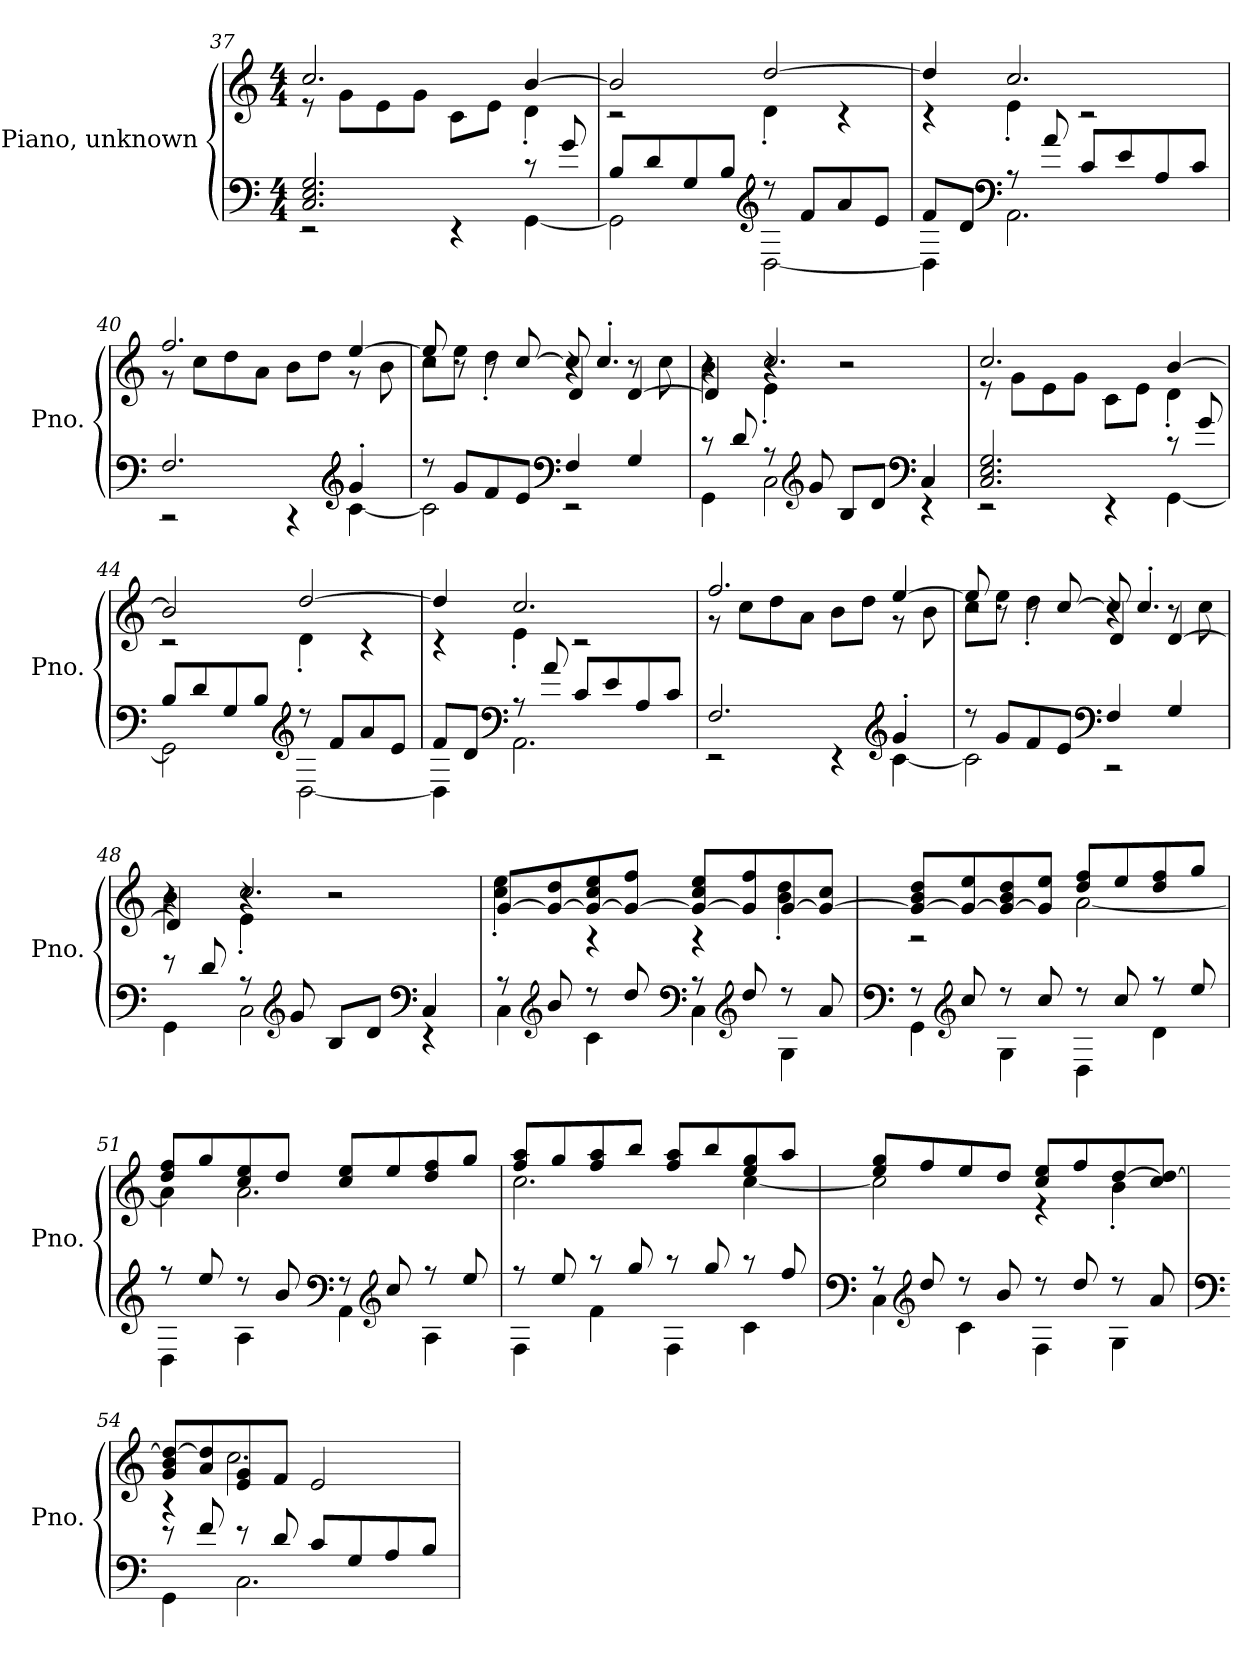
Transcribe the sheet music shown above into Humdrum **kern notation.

**kern	**kern
*part1	*part1
*staff2	*staff1
*I"Piano, unknown	*
*I'Pno.	*
*clefF4	*clefG2
*k[]	*k[]
*M4/4	*M4/4
=37	=37
*^	*^
2.C/ 2.E/ 2.G/	2r	2.cc/	8r
.	.	.	8g\L
.	.	.	8e\
.	.	.	8g\J
.	4r	.	8c\L
.	.	.	8e\J
8r	[4GG\	[4b/	4d'\
8g/	.	.	.
=38	=38	=38	=38
8B/L	2GG\]	2b/]	2r
8d/	.	.	.
8G/	.	.	.
8B/J	.	.	.
*clefG2	*	*	*
8r	[2D\	[2dd/	4d'\
8f/L	.	.	.
8a/	.	.	4r
8e/J	.	.	.
=39	=39	=39	=39
8f/L	4D\]	4dd/]	4r
8d/J	.	.	.
*clefF4	*	*	*
8r	2.AA\	2.cc/	4e'\
8a/	.	.	.
8c/L	.	.	2r
8e/	.	.	.
8A/	.	.	.
8c/J	.	.	.
!!LO:LB:g=z	!!
=40	=40	=40	=40
2.F/	2r	2.ff/	8r
.	.	.	8cc\L
.	.	.	8dd\
.	.	.	8a\J
.	4r	.	8b\L
.	.	.	8dd\J
*clefG2	*	*	*
4g'/	[4c\	[4ee/	8r
.	.	.	8b\
=41	=41	=41	=41
*	*	*	*^
8r	2c\]	8ee/]	8cc\L	2r
8g/L	.	8r	8ee\J	.
8f/	.	8r	4dd'\	.
8e/J	.	[8cc/	.	.
*clefF4	*	*	*	*
4F/	2r	8cc/]	4r	4d/
.	.	4.cc'/	.	.
4G/	.	.	8r	[4d/
.	.	.	8cc\	.
=42	=42	=42	=42	=42
8r	4GG\	4r	4b\	4d/]
8d/	.	.	.	.
8r	2C\	2.cc/	4e'\	4r
*clefG2	*	*	*	*
8g/	.	.	.	.
8B/L	.	.	2r	2r
8d/J	.	.	.	.
*clefF4	*	*	*	*
4C/	4r	.	.	.
*	*	*	*v	*v
=43	=43	=43	=43
2.C/ 2.E/ 2.G/	2r	2.cc/	8r
.	.	.	8g\L
.	.	.	8e\
.	.	.	8g\J
.	4r	.	8c\L
.	.	.	8e\J
8r	[4GG\	[4b/	4d'\
8g/	.	.	.
!!LO:LB:g=z	!!
=44	=44	=44	=44
8B/L	2GG\]	2b/]	2r
8d/	.	.	.
8G/	.	.	.
8B/J	.	.	.
*clefG2	*	*	*
8r	[2D\	[2dd/	4d'\
8f/L	.	.	.
8a/	.	.	4r
8e/J	.	.	.
=45	=45	=45	=45
8f/L	4D\]	4dd/]	4r
8d/J	.	.	.
*clefF4	*	*	*
8r	2.AA\	2.cc/	4e'\
8a/	.	.	.
8c/L	.	.	2r
8e/	.	.	.
8A/	.	.	.
8c/J	.	.	.
=46	=46	=46	=46
2.F/	2r	2.ff/	8r
.	.	.	8cc\L
.	.	.	8dd\
.	.	.	8a\J
.	4r	.	8b\L
.	.	.	8dd\J
*clefG2	*	*	*
4g'/	[4c\	[4ee/	8r
.	.	.	8b\
=47	=47	=47	=47
*	*	*	*^
8r	2c\]	8ee/]	8cc\L	2r
8g/L	.	8r	8ee\J	.
8f/	.	8r	4dd'\	.
8e/J	.	[8cc/	.	.
*clefF4	*	*	*	*
4F/	2r	8cc/]	4r	4d/
.	.	4.cc'/	.	.
4G/	.	.	8r	[4d/
.	.	.	8cc\	.
!!LO:LB:g=z	!!	!!
=48	=48	=48	=48	=48
8r	4GG\	4r	4b\	4d/]
8d/	.	.	.	.
8r	2C\	2.cc/	4e'\	4r
*clefG2	*	*	*	*
8g/	.	.	.	.
8B/L	.	.	2r	2r
8d/J	.	.	.	.
*clefF4	*	*	*	*
4C/	4r	.	.	.
*	*	*	*v	*v
=49	=49	=49	=49
8r	4C\	[8g/L	4cc\' 4ee\'
*clefG2	*	*	*
8b/	.	8g/_ 8dd/	.
8r	4c\	8g/_ 8cc/ 8ee/	4r
8dd/	.	8g/_ 8ff/J	.
*clefF4	*	*	*
8r	4C\	8g/_ 8cc/ 8ee/L	4r
*clefG2	*	*	*
8dd/	.	8g/] 8ff/	.
8r	4G\	[8g/	4b\' 4dd\'
8a/	.	8g/_ 8cc/J	.
=50	=50	=50	=50
*clefF4	*	*	*
8r	4GG\	8g/_ 8b/ 8dd/L	2r
*clefG2	*	*	*
8cc/	.	8g/_ 8ee/	.
8r	4G\	8g/_ 8b/ 8dd/	.
8cc/	.	8g/] 8ee/J	.
8r	4D\	8dd/ 8ff/L	[2a\
8cc/	.	8ee/	.
8r	4d\	8dd/ 8ff/	.
8ee/	.	8gg/J	.
!!LO:LB:g=z	!!
=51	=51	=51	=51
8r	4D\	8dd/ 8ff/L	4a\]
8ee/	.	8gg/	.
8r	4A\	8cc/ 8ee/	2.a\
8b/	.	8dd/J	.
*clefF4	*	*	*
8r	4AA\	8cc/ 8ee/L	.
*clefG2	*	*	*
8cc/	.	8ee/	.
8r	4A\	8dd/ 8ff/	.
8ee/	.	8gg/J	.
=52	=52	=52	=52
8r	4F\	8ff/ 8aa/L	2.cc\
8ee/	.	8gg/	.
8r	4f\	8ff/ 8aa/	.
8gg/	.	8bb/J	.
8r	4F\	8ff/ 8aa/L	.
8gg/	.	8bb/	.
8r	4c\	8ee/ 8gg/	[4cc\
8ff/	.	8aa/J	.
=53	=53	=53	=53
*clefF4	*	*	*
8r	4C\	8ee/ 8gg/L	2cc\]
*clefG2	*	*	*
8dd/	.	8ff/	.
8r	4c\	8ee/	.
8b/	.	8dd/J	.
8r	4F\	8cc/ 8ee/L	4r
8dd/	.	8ff/	.
8r	4G\	[8dd/	4b'\
8a/	.	8cc/ 8dd/_J	.
!!LO:PB:g=z	!!
=54	=54	=54	=54
*clefF4	*	*	*
8r	4GG\	8g/ 8b/ 8dd/_L	4r
8f/	.	8a/ 8dd/]	.
8r	2.C\	8e/ 8g/	2.cc\
8d/	.	8f/J	.
8c/L	.	2e/	.
8G/	.	.	.
8A/	.	.	.
8B/J	.	.	.
*v	*v	*	*
*	*v	*v
=	=
*-	*-
